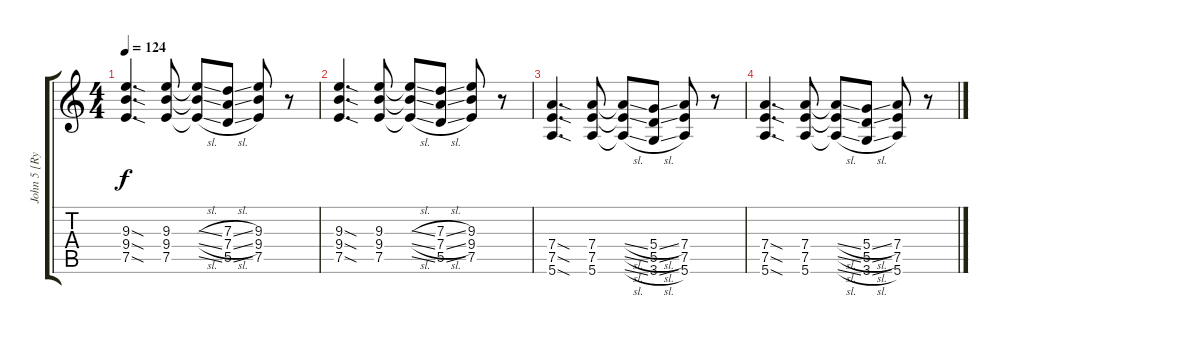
\track ("John 5 [Rythmic]" "John 5 [Ry") {instrument distortionguitar}
\staff {score tabs}
\tuning (E4 B3 G3 D3 A2 E2) {hide}
\ts (4 4)
\tempo 124
\clef g2
\ks c
(9.3{sod} 9.4{sod} 7.5{sod}).4{d dy f} (9.3 9.4 7.5).8 (9.3{sl t} 9.4{sl t} 7.5{sl t}).8 (7.3{sl} 7.4{sl} 5.5{sl}).8 (9.3 9.4 7.5).8 r.8 |
(9.3{sod} 9.4{sod} 7.5{sod}).4{d} (9.3 9.4 7.5).8 (9.3{sl t} 9.4{sl t} 7.5{sl t}).8 (7.3{sl} 7.4{sl} 5.5{sl}).8 (9.3 9.4 7.5).8 r.8 |
(7.4{sod} 7.5{sod} 5.6{sod}).4{d} (7.4 7.5 5.6).8 (7.4{sl t} 7.5{sl t} 5.6{sl t}).8 (5.4{sl} 5.5{sl} 3.6{sl}).8 (7.4 7.5 5.6).8 r.8 |
(7.4{sod} 7.5{sod} 5.6{sod}).4{d} (7.4 7.5 5.6).8 (7.4{sl t} 7.5{sl t} 5.6{sl t}).8 (5.4{sl} 5.5{sl} 3.6{sl}).8 (7.4 7.5 5.6).8 r.8
